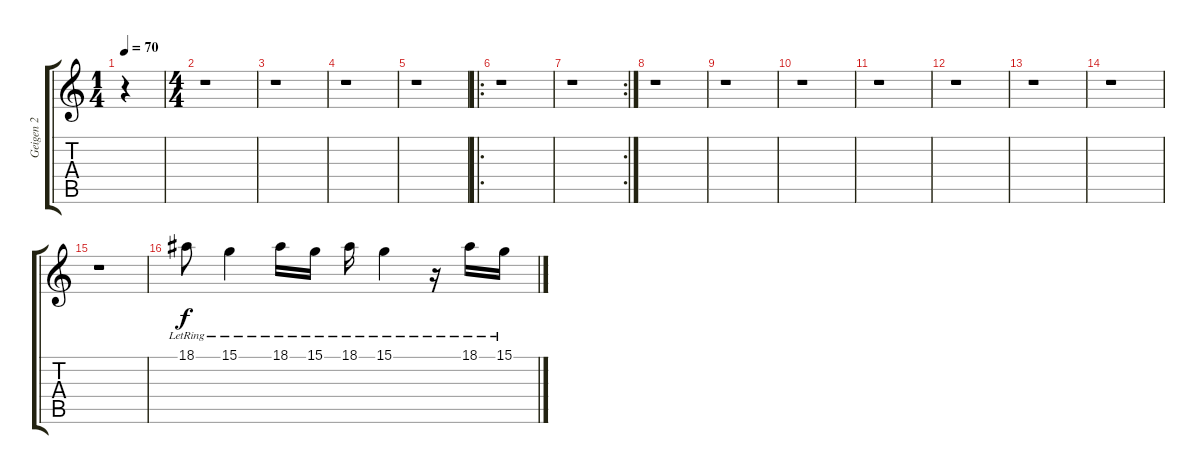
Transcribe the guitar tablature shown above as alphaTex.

\track ("Geigen 2" "Geigen 2") {instrument stringensemble1}
\staff {score tabs}
\tuning (E4 B3 G3 D3 A2 E2) {hide}
\ts (1 4)
\tempo 70
\clef g2
\ks c
r.4{dy f instrument stringensemble1} |
\ts (4 4)
r.1 |
r.1 |
r.1 |
r.1 |
\ro
r.1 |
\rc 2
r.1 |
r.1 |
r.1 |
r.1 |
r.1 |
r.1 |
r.1 |
r.1 |
r.1 |
18.1{lr}.8 15.1{lr}.4 18.1{lr}.16 15.1{lr}.16 18.1{lr}.16 15.1{lr}.4 r.16 18.1{lr}.16 15.1{lr}.16
